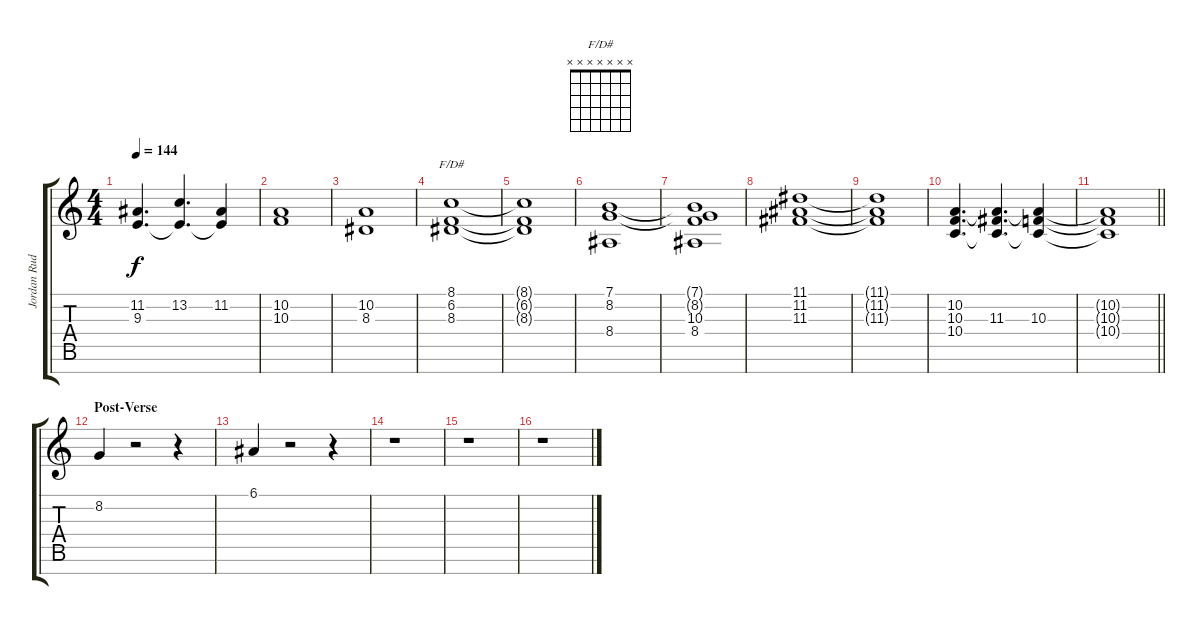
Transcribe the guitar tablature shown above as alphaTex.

\track ("Jordan Rudess" "Jordan Rud") {instrument lead1square}
\staff {score tabs}
\tuning (E4 B3 G3 D3 A2 E2 B1) {hide}
\chord ("F/D#" x x x x x x x)
\ts (4 4)
\tempo 144
\clef g2
\ks c
(11.2{t} 9.3{t}).4{d dy f} (13.2 9.3{t}).4{d} (11.2 9.3{t}).4 |
(10.2 10.3).1 |
(10.2 8.3).1 |
(8.1 6.2 8.3).1{ch "F/D#"} |
(8.1{t} 6.2{t} 8.3{t}).1 |
(7.1 8.2 8.4).1 |
(7.1{t} 8.2{t} 10.3 8.4).1 |
(11.1 11.2 11.3).1 |
(11.1{t} 11.2{t} 11.3{t}).1 |
(10.2 10.3 10.4).4{d} (10.2{t} 11.3 10.4{t}).4{d} (10.2{t} 10.3 10.4{t}).4 |
\barLineRight lightlight
(10.2{t} 10.3{t} 10.4{t}).1 |
\section ("" "Post-Verse")
8.2.4 r.2 r.4 |
6.1.4 r.2 r.4 |
r.1 |
r.1 |
r.1
